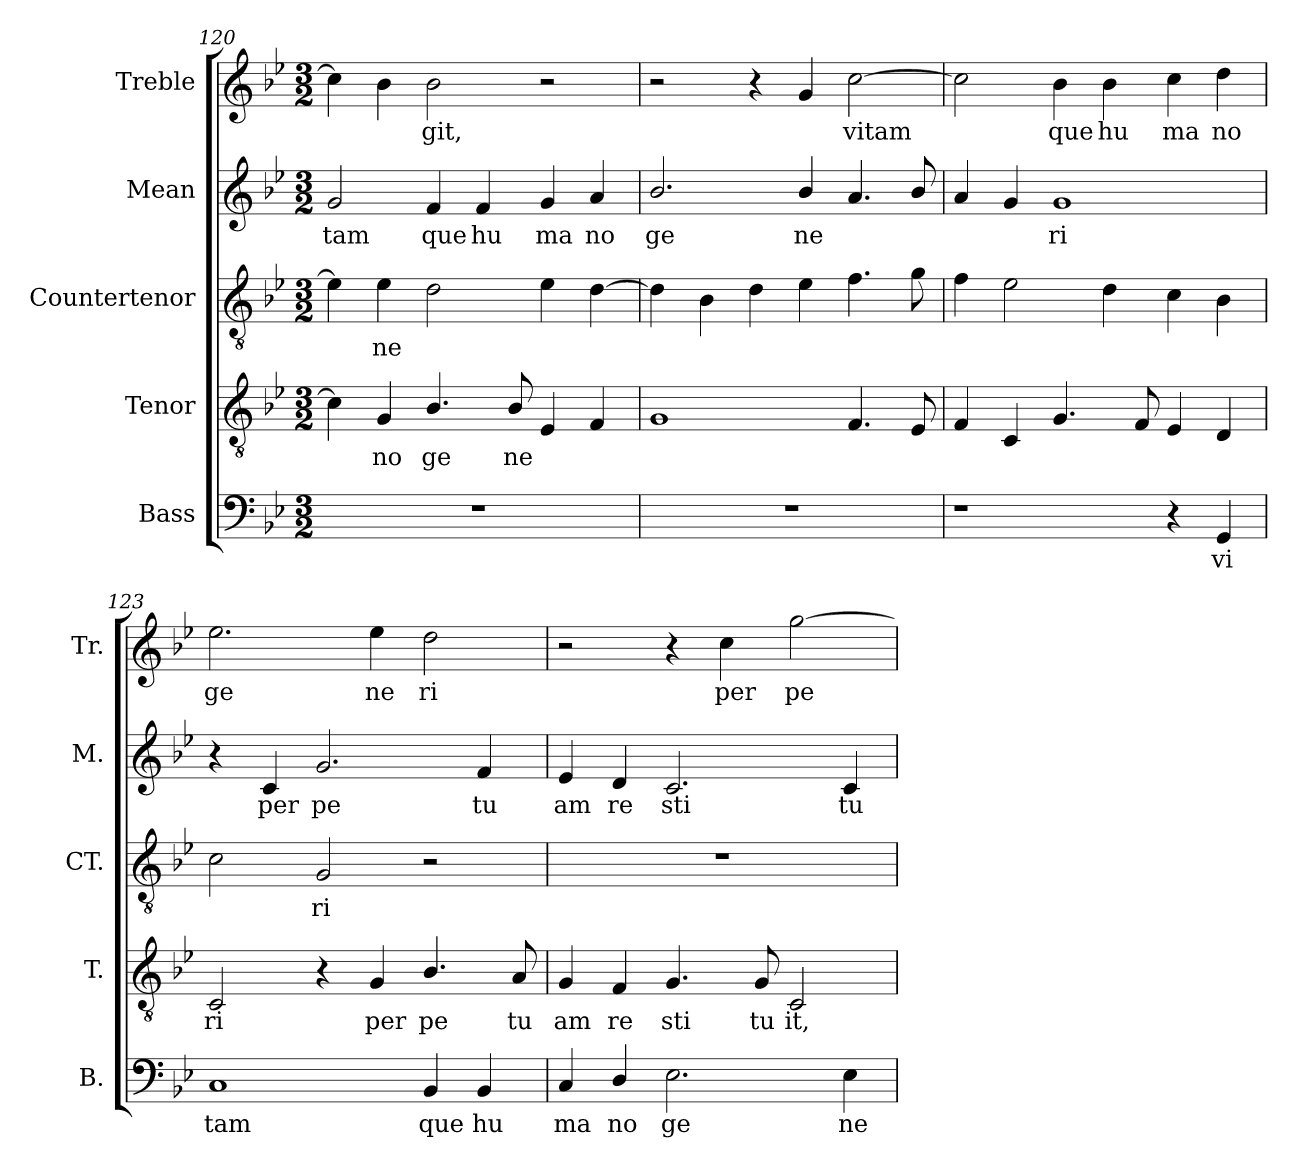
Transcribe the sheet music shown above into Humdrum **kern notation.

**kern	**text	**kern	**text	**kern	**text	**kern	**text	**kern	**text
*part5	*part5	*part4	*part4	*part3	*part3	*part2	*part2	*part1	*part1
*staff5	*staff5	*staff4	*staff4	*staff3	*staff3	*staff2	*staff2	*staff1	*staff1
*I"Bass	*	*I"Tenor	*	*I"Countertenor	*	*I"Mean	*	*I"Treble	*
*I'B.	*	*I'T.	*	*I'CT.	*	*I'M.	*	*I'Tr.	*
*clefF4	*	*clefGv2	*	*clefGv2	*	*clefG2	*	*clefG2	*
*	*	*ITrd7c12	*	*ITrd7c12	*	*	*	*	*
*k[b-e-]	*	*k[b-e-]	*	*k[b-e-]	*	*k[b-e-]	*	*k[b-e-]	*
*g:	*	*g:	*	*g:	*	*g:	*	*g:	*
*M3/2	*	*M3/2	*	*M3/2	*	*M3/2	*	*M3/2	*
=120	=120	=120	=120	=120	=120	=120	=120	=120	=120
!LO:N:vis=1	!	!	!	!	!	!	!	!	!
!	!	!	!	!	!	!	!LO:LY:b:color=#000000	!	!
1.r	.	4Ci\]	.	4E-i\]	.	2gi/	tam	4cci\]	.
!	!	!	!LO:LY:b:color=#000000	!	!	!	!	!	!
!	!	!	!	!	!LO:LY:b:color=#000000	!	!	!	!
.	.	4GGi/	no	4E-i\	ne	.	.	4b-i\	.
!	!	!	!LO:LY:b:color=#000000	!	!	!	!	!	!
!	!	!	!	!	!	!	!LO:LY:b:color=#000000	!	!
!	!	!	!	!	!	!	!	!	!LO:LY:b:color=#000000
.	.	4.BB-i/	ge	2Di\	.	4fi/	que	2b-i\	git,
!	!	!	!	!	!	!	!LO:LY:b:color=#000000	!	!
.	.	.	.	.	.	4fi/	hu	.	.
!	!	!	!LO:LY:b:color=#000000	!	!	!	!	!	!
.	.	8BB-i/	ne	.	.	.	.	.	.
!	!	!	!	!	!	!	!LO:LY:b:color=#000000	!	!
.	.	4EE-i/	.	4E-i\	.	4gi/	ma	2r	.
!	!	!	!	!	!	!	!LO:LY:b:color=#000000	!	!
.	.	4FFi/	.	[>4Di\	.	4ai/	no	.	.
=121	=121	=121	=121	=121	=121	=121	=121	=121	=121
!LO:N:vis=1	!	!	!	!	!	!	!	!	!
!	!	!	!	!	!	!	!LO:LY:b:color=#000000	!	!
1.r	.	1GGi	.	4Di\]	.	2.b-i/	ge	2r	.
.	.	.	.	4BB-i\	.	.	.	.	.
.	.	.	.	4Di\	.	.	.	4r	.
!	!	!	!	!	!	!	!LO:LY:b:color=#000000	!	!
.	.	.	.	4E-i\	.	4b-i/	ne	4gi/	.
!	!	!	!	!	!	!	!	!	!LO:LY:b:color=#000000
.	.	4.FFi/	.	4.Fi\	.	4.ai/	.	[>2cci\	vitam
.	.	8EE-i/	.	8Gi\	.	8b-i/	.	.	.
=122	=122	=122	=122	=122	=122	=122	=122	=122	=122
1r	.	4FFi/	.	4Fi\	.	4ai/	.	2cci\]	.
.	.	4CCi/	.	2E-i\	.	4gi/	.	.	.
!	!	!	!	!	!	!	!LO:LY:b:color=#000000	!	!
!	!	!	!	!	!	!	!	!	!LO:LY:b:color=#000000
.	.	4.GGi/	.	.	.	1gi	ri	4b-i\	que
!	!	!	!	!	!	!	!	!	!LO:LY:b:color=#000000
.	.	.	.	4Di\	.	.	.	4b-i\	hu
.	.	8FFi/	.	.	.	.	.	.	.
!	!	!	!	!	!	!	!	!	!LO:LY:b:color=#000000
4r	.	4EE-i/	.	4Ci\	.	.	.	4cci\	ma
!	!LO:LY:b:color=#000000	!	!	!	!	!	!	!	!
!	!	!	!	!	!	!	!	!	!LO:LY:b:color=#000000
4GGi/	vi	4DDi/	.	4BB-i\	.	.	.	4ddi\	no
=123	=123	=123	=123	=123	=123	=123	=123	=123	=123
!	!LO:LY:b:color=#000000	!	!	!	!	!	!	!	!
!	!	!	!LO:LY:b:color=#000000	!	!	!	!	!	!
!	!	!	!	!	!	!	!	!	!LO:LY:b:color=#000000
1Ci	tam	2CCi/	ri	2Ci\	.	4r	.	2.ee-i\	ge
!	!	!	!	!	!	!	!LO:LY:b:color=#000000	!	!
.	.	.	.	.	.	4ci/	per	.	.
!	!	!	!	!	!LO:LY:b:color=#000000	!	!	!	!
!	!	!	!	!	!	!	!LO:LY:b:color=#000000	!	!
.	.	4r	.	2GGi/	ri	2.gi/	pe	.	.
!	!	!	!LO:LY:b:color=#000000	!	!	!	!	!	!
!	!	!	!	!	!	!	!	!	!LO:LY:b:color=#000000
.	.	4GGi/	per	.	.	.	.	4ee-i\	ne
!	!LO:LY:b:color=#000000	!	!	!	!	!	!	!	!
!	!	!	!LO:LY:b:color=#000000	!	!	!	!	!	!
!	!	!	!	!	!	!	!	!	!LO:LY:b:color=#000000
4BB-i/	que	4.BB-i/	pe	2r	.	.	.	2ddi\	ri
!	!LO:LY:b:color=#000000	!	!	!	!	!	!	!	!
!	!	!	!	!	!	!	!LO:LY:b:color=#000000	!	!
4BB-i/	hu	.	.	.	.	4fi/	tu	.	.
!	!	!	!LO:LY:b:color=#000000	!	!	!	!	!	!
.	.	8AAi/	tu	.	.	.	.	.	.
!!LO:LB:g=z
=124	=124	=124	=124	=124	=124	=124	=124	=124	=124
!	!LO:LY:b:color=#000000	!	!	!	!	!	!	!	!
!	!	!	!LO:LY:b:color=#000000	!LO:N:vis=1	!	!	!	!	!
!	!	!	!	!	!	!	!LO:LY:b:color=#000000	!	!
4Ci/	ma	4GGi/	am	1.r	.	4e-i/	am	2r	.
!	!LO:LY:b:color=#000000	!	!	!	!	!	!	!	!
!	!	!	!LO:LY:b:color=#000000	!	!	!	!	!	!
!	!	!	!	!	!	!	!LO:LY:b:color=#000000	!	!
4Di/	no	4FFi/	re	.	.	4di/	re	.	.
!	!LO:LY:b:color=#000000	!	!	!	!	!	!	!	!
!	!	!	!LO:LY:b:color=#000000	!	!	!	!	!	!
!	!	!	!	!	!	!	!LO:LY:b:color=#000000	!	!
2.E-i\	ge	4.GGi/	sti	.	.	2.ci/	sti	4r	.
!	!	!	!	!	!	!	!	!	!LO:LY:b:color=#000000
.	.	.	.	.	.	.	.	4cci\	per
!	!	!	!LO:LY:b:color=#000000	!	!	!	!	!	!
.	.	8GGi/	tu	.	.	.	.	.	.
!	!	!	!LO:LY:b:color=#000000	!	!	!	!	!	!
!	!	!	!	!	!	!	!	!	!LO:LY:b:color=#000000
.	.	2CCi/	it,	.	.	.	.	[>2ggi\	pe
!	!LO:LY:b:color=#000000	!	!	!	!	!	!	!	!
!	!	!	!	!	!	!	!LO:LY:b:color=#000000	!	!
4E-i\	ne	.	.	.	.	4ci/	tu	.	.
=	=	=	=	=	=	=	=	=	=
*-	*-	*-	*-	*-	*-	*-	*-	*-	*-
